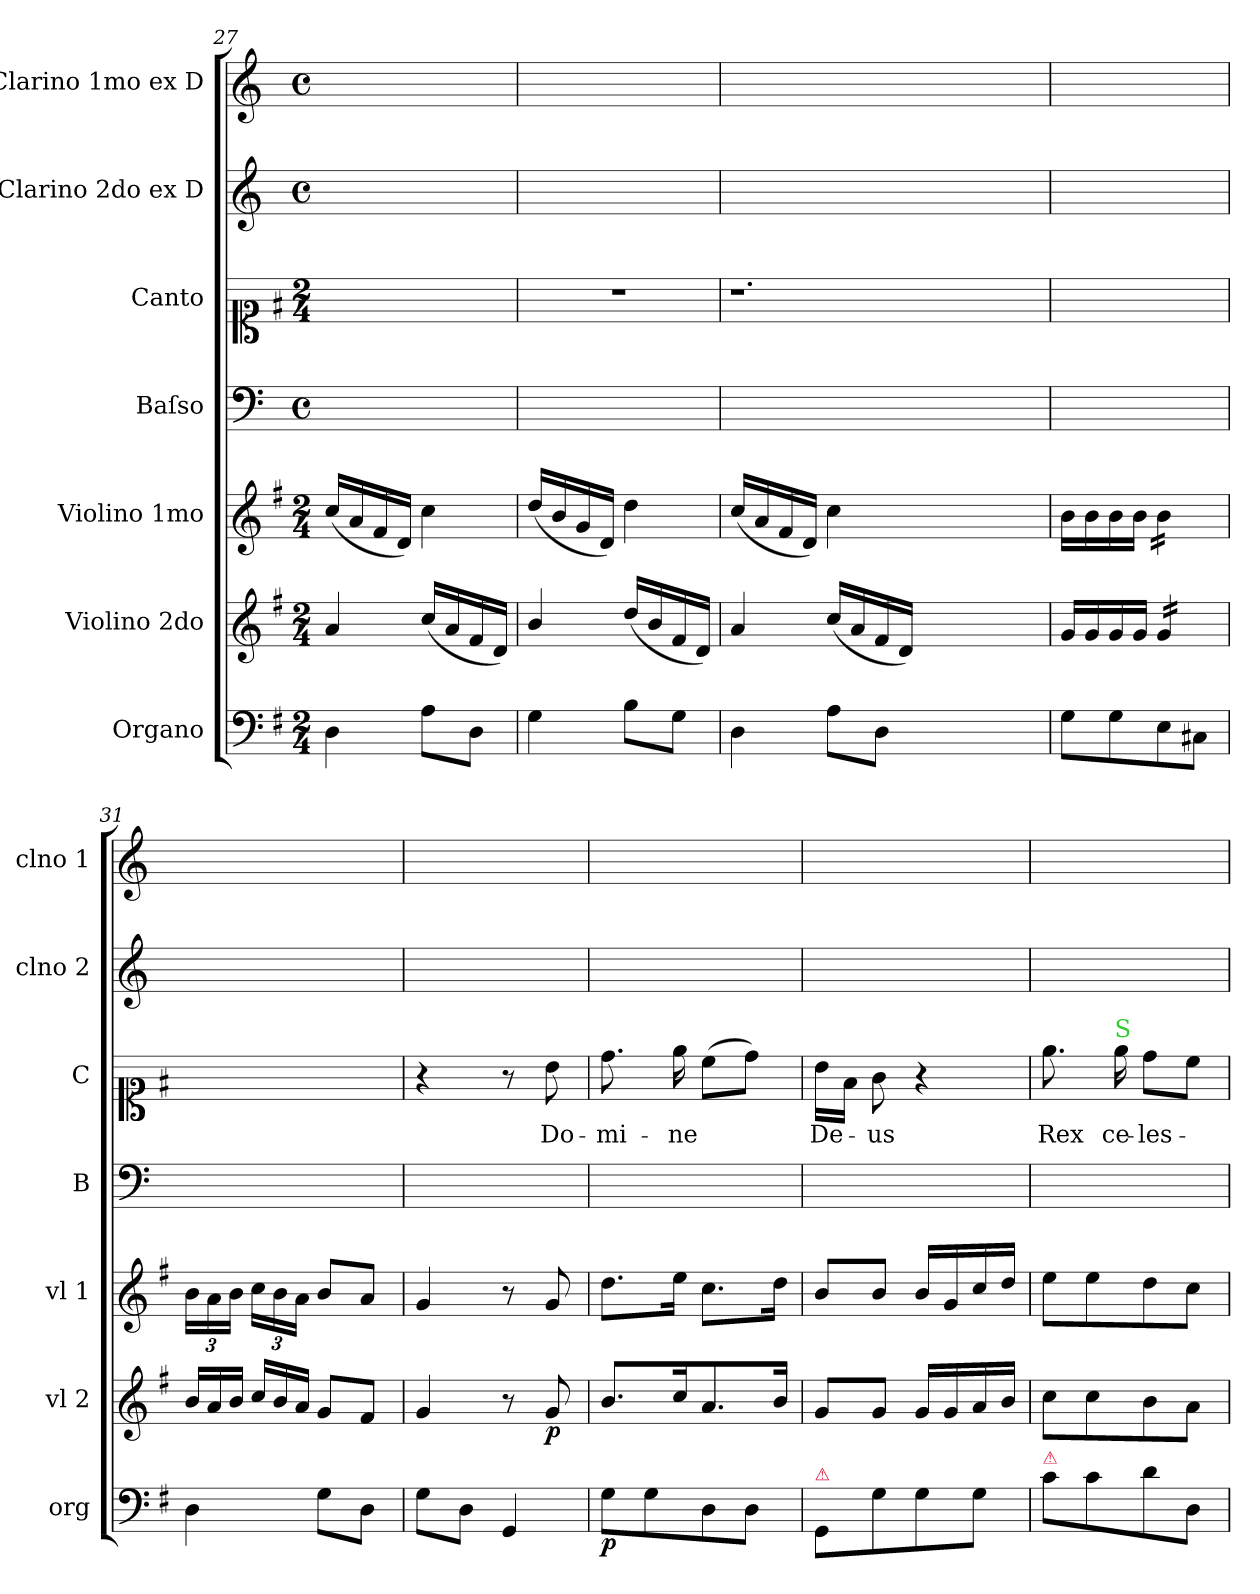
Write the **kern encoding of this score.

**kern	**dynam	**kern	**dynam	**kern	**dynam	**kern	**kern	**text	**kern	**kern
*part7	*part7	*part6	*part6	*part5	*part5	*part4	*part3	*part3	*part2	*part1
*staff7	*staff7	*staff6	*staff6	*staff5	*staff5	*staff4	*staff3	*staff3	*staff2	*staff1
*I"Organo	*	*I"Violino 2do	*	*I"Violino 1mo	*	*I"Baſso	*I"Canto	*	*I"Clarino 2do ex D	*I"Clarino 1mo ex D
*I'org	*	*I'vl 2	*	*I'vl 1	*	*I'B	*I'C	*	*I'clno 2	*I'clno 1
*clefF4	*	*clefG2	*	*clefG2	*	*clefF4	*clefC1	*	*clefG2	*clefG2
*	*	*	*	*	*	*	*	*	*ITrd6c10	*ITrd6c10
*k[f#]	*	*k[f#]	*	*k[f#]	*	*	*k[f#]	*	*k[f#c#]	*k[f#c#]
*M2/4	*	*M2/4	*	*M2/4	*	*M4/4	*M2/4	*	*M4/4	*M4/4
*	*	*	*	*	*	*met(c)	*	*	*met(c)	*met(c)
=27	=27	=27	=27	=27	=27	=27	=27	=27	=27	=27
4D\	.	4a/	.	(16cc/LL	.	2ryy	2ryy	.	2ryy	2ryy
.	.	.	.	16a/	.	.	.	.	.	.
.	.	.	.	16f#/	.	.	.	.	.	.
.	.	.	.	16d/JJ)	.	.	.	.	.	.
8A\L	.	(16cc/LL	.	4cc\	.	.	.	.	.	.
.	.	16a/	.	.	.	.	.	.	.	.
8D\J	.	16f#/	.	.	.	.	.	.	.	.
.	.	16d/JJ)	.	.	.	.	.	.	.	.
=28	=28	=28	=28	=28	=28	=28	=28	=28	=28	=28
4G\	.	4b/	.	(16dd/LL	.	2ryy	2r	.	2ryy	2ryy
.	.	.	.	16b/	.	.	.	.	.	.
.	.	.	.	16g/	.	.	.	.	.	.
.	.	.	.	16d/JJ)	.	.	.	.	.	.
8B\L	.	(16dd/LL	.	4dd\	.	.	.	.	.	.
.	.	16b/	.	.	.	.	.	.	.	.
8G\J	.	16f#/	.	.	.	.	.	.	.	.
.	.	16d/JJ)	.	.	.	.	.	.	.	.
=29	=29	=29	=29	=29	=29	=29	=29	=29	=29	=29
4D\	.	4a/	.	(16cc/LL	.	2ryy	1.r	.	2ryy	2ryy
.	.	.	.	16a/	.	.	.	.	.	.
.	.	.	.	16f#/	.	.	.	.	.	.
.	.	.	.	16d/JJ)	.	.	.	.	.	.
8A\L	.	(16cc/LL	.	4cc\	.	.	.	.	.	.
.	.	16a/	.	.	.	.	.	.	.	.
8D\J	.	16f#/	.	.	.	.	.	.	.	.
.	.	16d/JJ)	.	.	.	.	.	.	.	.
1ryy	.	1ryy	.	1ryy	.	1ryy	.	.	1ryy	1ryy
=30	=30	=30	=30	=30	=30	=30	=30	=30	=30	=30
8G\L	.	16g/LL	.	16b\LL	.	2ryy	2ryy	.	2ryy	2ryy
.	.	16g/	.	16b\	.	.	.	.	.	.
8G\	.	16g/	.	16b\	.	.	.	.	.	.
.	.	16g/JJ	.	16b\JJ	.	.	.	.	.	.
*	*	*tremolo	*	*	*	*	*	*	*	*
*	*	*	*	*tremolo	*	*	*	*	*	*
8E\	.	16g/LL	.	16b\LL	.	.	.	.	.	.
.	.	16g/	.	16b\	.	.	.	.	.	.
8C#X\J	.	16g/	.	16b\	.	.	.	.	.	.
.	.	16g/JJ	.	16b\JJ	.	.	.	.	.	.
*	*	*	*	*Xtremolo	*	*	*	*	*	*
*	*	*Xtremolo	*	*	*	*	*	*	*	*
=31	=31	=31	=31	=31	=31	=31	=31	=31	=31	=31
*	*	*Xtuplet	*	*	*	*	*	*	*	*
4D\	.	24b/LL	.	24b\LL	.	2ryy	2ryy	.	2ryy	2ryy
.	.	24a/	.	24a\	.	.	.	.	.	.
.	.	24b/JJ	.	24b\JJ	.	.	.	.	.	.
.	.	24cc/LL	.	24cc\LL	.	.	.	.	.	.
.	.	24b/	.	24b\	.	.	.	.	.	.
.	.	24a/JJ	.	24a\JJ	.	.	.	.	.	.
8G\L	.	8g/L	.	8b/L	.	.	.	.	.	.
8D\J	.	8f#/J	.	8a/J	.	.	.	.	.	.
=32	=32	=32	=32	=32	=32	=32	=32	=32	=32	=32
8G\L	.	4g/	.	4g/	.	2ryy	4r	.	2ryy	2ryy
8D\J	.	.	.	.	.	.	.	.	.	.
4GG/	.	8r	.	8r	.	.	8r	.	.	.
!	!	!	!	!	!LO:DY:b	!	!	!	!	!
.	.	8g/	p	8g/	pu	.	8b\	Do-	.	.
=33	=33	=33	=33	=33	=33	=33	=33	=33	=33	=33
8G\L	p	8.b/L	.	8.dd\L	.	2ryy	8.dd\	-mi-	2ryy	2ryy
8G\	.	.	.	.	.	.	.	.	.	.
.	.	16cc/K	.	16ee\Jk	.	.	16ee\	-ne	.	.
8D\	.	8.a/	.	8.cc\L	.	.	(8cc\L	.	.	.
8D\J	.	.	.	.	.	.	8dd\J)	.	.	.
.	.	16b/Jk	.	16dd\Jk	.	.	.	.	.	.
=34	=34	=34	=34	=34	=34	=34	=34	=34	=34	=34
!LO:TX:a:color=crimson:t=⚠	!	!	!	!	!	!	!	!	!	!
8GG/L	.	8g/L	.	8b/L	.	2ryy	16b\LL	De-	2ryy	2ryy
.	.	.	.	.	.	.	16f#\JJ	.	.	.
8G\	.	8g/J	.	8b/J	.	.	8g\	-us	.	.
8G\	.	16g/LL	.	16b/LL	.	.	4r	.	.	.
.	.	16g/	.	16g/	.	.	.	.	.	.
8G\J	.	16a/	.	16cc/	.	.	.	.	.	.
.	.	16b/JJ	.	16dd/JJ	.	.	.	.	.	.
=35	=35	=35	=35	=35	=35	=35	=35	=35	=35	=35
!LO:TX:a:color=crimson:t=⚠	!	!	!	!	!	!	!	!	!	!
8c\L	.	8cc\L	.	8ee\L	.	2ryy	8.ee\	Rex	2ryy	2ryy
8c\	.	8cc\	.	8ee\	.	.	.	.	.	.
!	!	!	!	!	!	!	!LO:TX:a:color=limegreen:t=S	!	!	!
.	.	.	.	.	.	.	16ee\	ce-	.	.
8d\	.	8b\	.	8dd\	.	.	8dd\L	-les-	.	.
8D/J	.	8a\J	.	8cc\J	.	.	8cc\J	.	.	.
=	=	=	=	=	=	=	=	=	=	=
*-	*-	*-	*-	*-	*-	*-	*-	*-	*-	*-
